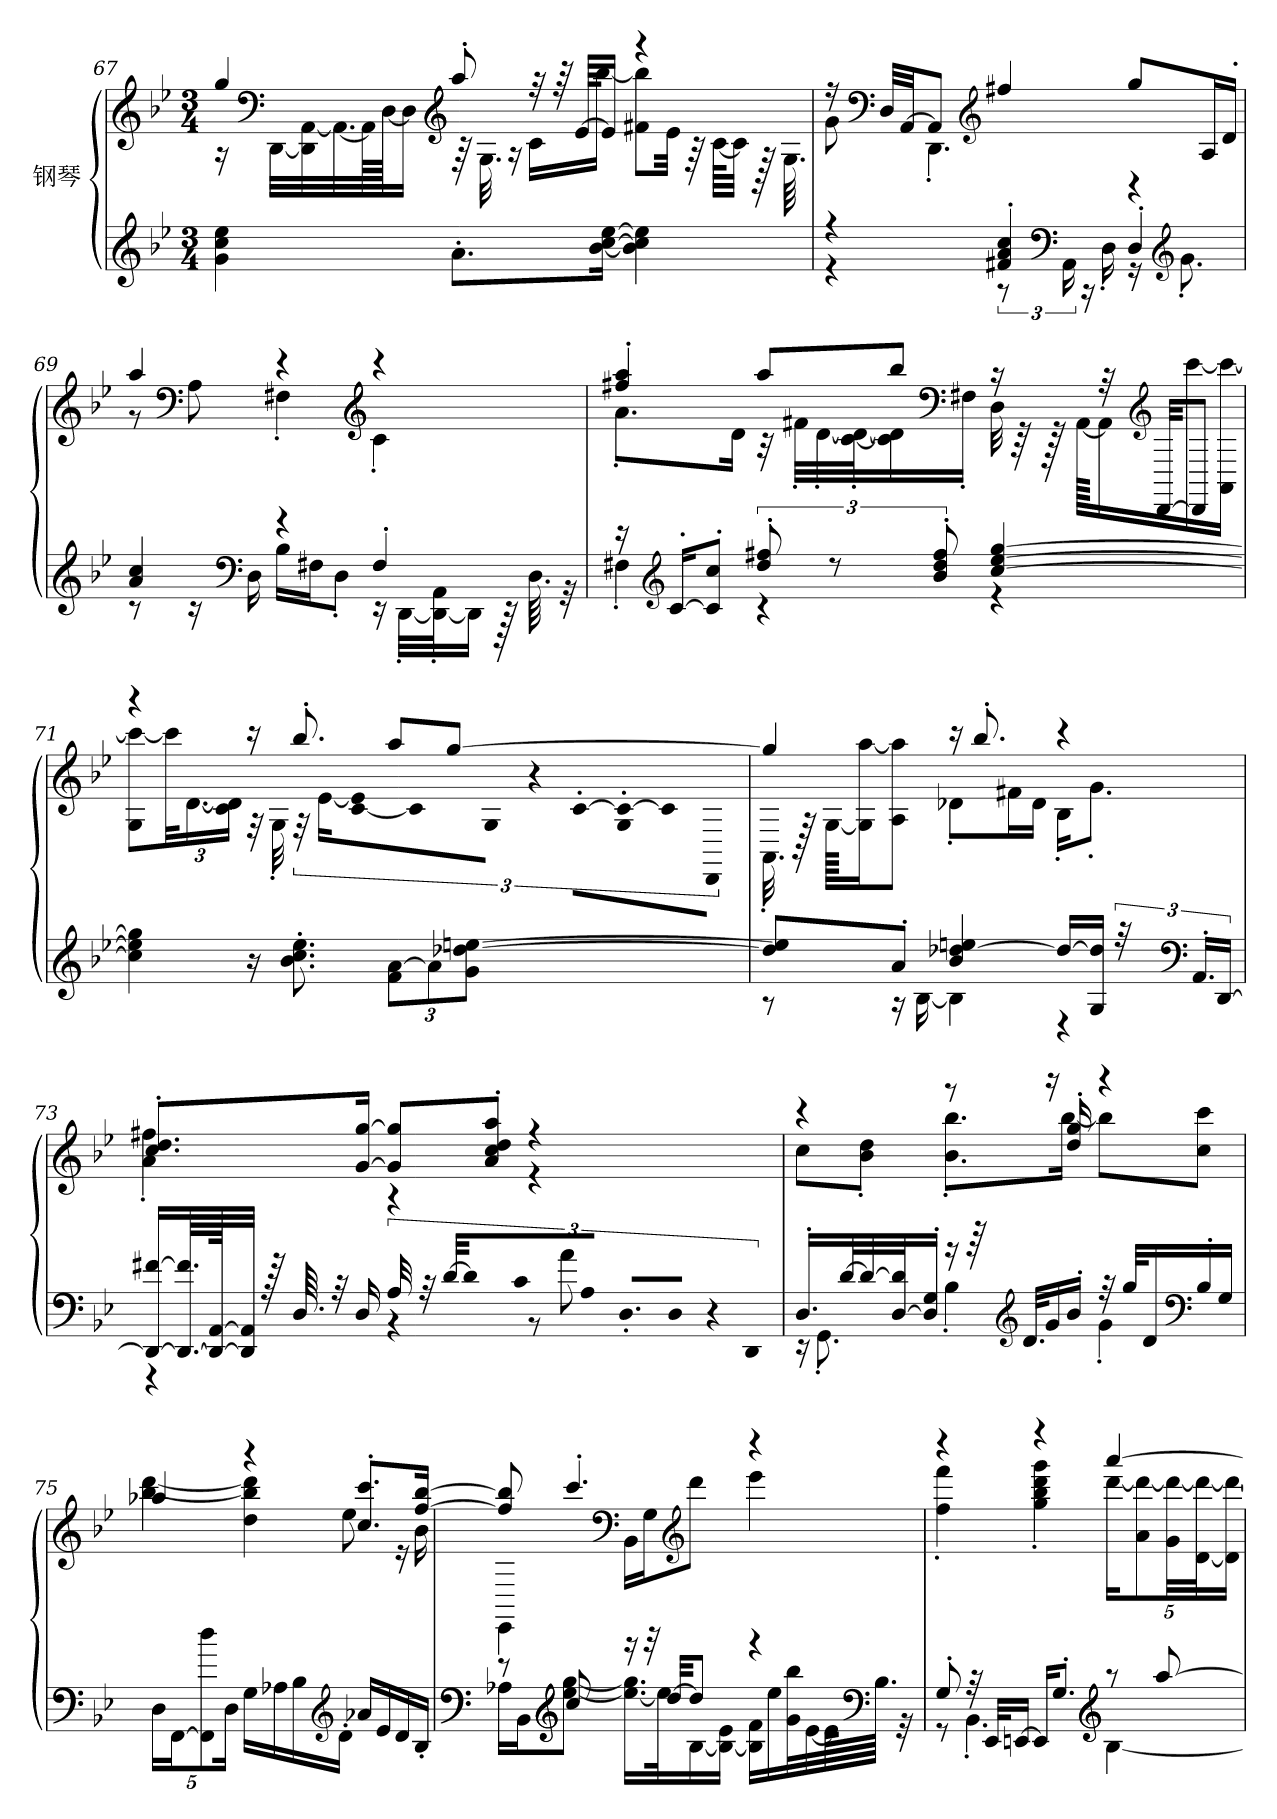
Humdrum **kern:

**kern	**kern
*part1	*part1
*staff2	*staff1
*I"钢琴	*
!!LO:LB:g=z
*clefG2	*clefG2
*k[b-e-]	*k[b-e-]
*M3/4	*M3/4
=67	=67
*	*^
4g\ 4cc\ 4ee-\	4gg/	16r
*	*clefF4	*
.	.	[32DD\LLL
.	.	32DD\] [32AA\
.	.	32.AA\_
.	.	128AA\LL]
.	.	[128D\JJJ
.	.	16D\JJ]
*	*clefG2	*
8.a'\L	8aa'/	64r
.	.	32.G\
.	.	16r
.	32r	16c\LL
.	64r	.
.	[64e-/KKLL	.
[16b-\ [16cc\ [16ee-\Jk	16e-/JJ]	[16bb-\JJ
4b-\] 4cc\] 4ee-\]	4r	8f#X\ 8bb-\]L
.	.	32e-\Jkk
.	.	64r
.	.	[64c\KLLL
.	.	32c\JJJ]
.	.	128r
.	.	64.G\
!!LO:PB:g=z	!!
=68	=68	=68
*^	*	*
4r	4r	16r	8g\
*	*	*clefF4	*
.	.	32D/LLL	.
.	.	[32AA/JJ	.
.	.	8AA/J]	4.DD'\
*	*	*clefG2	*
4f#X/' 4a/' 4cc/'	12r	4ff#X/	.
*clefF4	*	*	*
.	24AA\	.	.
.	16r	.	.
.	16D'\	.	.
4D'/	16r	8gg/L	4r
*clefG2	*	*	*
.	8.g'\	.	.
.	.	16A/L	.
.	.	16d'/JJ	.
=69	=69	=69	=69
4a/ 4cc/	8r	4aa/	8r
*	*	*clefF4	*
.	16r	.	8A\
*clefF4	*	*	*
.	16D\	.	.
4r	16B-\LL	4r	4F#X'\
.	16F#X\J	.	.
.	8D'\J	.	.
*	*	*clefG2	*
4F#'/	16r	4r	4c'\
.	[32DD'\LLL	.	.
.	32DD\_' 32AA\'J	.	.
.	16DD\JJ]	.	.
.	128r	.	.
.	64.D\	.	.
.	32r	.	.
!!LO:LB:g=z	!!
=70	=70	=70	=70
16r	4F#X'\	4ff#X/' 4aa/'	8.a'\L
*clefG2	*	*	*
[16c'/KL	.	.	.
8c/]' 8cc/'J	.	.	.
.	.	.	16d\Jk
12dd/' 12ff#X/'	4r	8aa/L	32r
.	.	.	32f#X'\LLL
.	.	.	[32d'\
12r	.	.	.
.	.	.	[32c\' 32d\_'J
.	.	8bb-/J	16c\] 16d\]
12b-/' 12dd/' 12ff#/'	.	.	.
*	*	*clefF4	*
.	.	.	16F#X'\JJ
[4cc/ [4ee-/ [4gg/	4r	16r	32D\
.	.	.	64r
.	.	.	128r
.	.	.	[128AA\KKKLL
.	.	32r	16AA\]
*	*	*clefG2	*
.	.	[32DD/KKL	.
.	.	8DD/J]	[16ccc\
.	.	.	16AA\ 16ccc\_JJ
*v	*v	*	*
!!LO:LB:g=z	!!
=71	=71	=71
4cc\] 4ee-\] 4gg\]	4r	8G\ 8ccc\_L
*	*	*Xbrackettup
.	.	48ccc\KL]
.	.	[24.d\
.	.	24c\ 24d\]JJ
16r	16r	32r
.	.	32G'\
*	*	*brackettup
8.b-\' 8.cc\' 8.ee-\'	8.bb-'/	48r
.	.	[24e-\LL
.	.	[16c\ 16e-\]
.	.	32c\L]
.	.	32G\JJJ
*Xbrackettup	*	*
12f\ [12a\L	8aa/L	16r
.	.	[32c'\LLL
12a\]	.	.
.	.	32G\' 32c\_'J
.	[8gg/J	16c\]
12g\ [12dd-X\ [12een\J	.	.
.	.	16DD\JJ
=72	=72	=72
*^	*	*
8dd-/] 8ee/]L	8r	4gg/]	32.AA'\
.	.	.	128r
.	.	.	[128G\KKKLL
.	.	.	16G\] [16aa\J
8a'/J	16r	.	8A\ 8aa\]J
.	[16B-\	.	.
4b-/ [4dd-X/ 4een/	4B-\]	16r	8d-X'\L
.	.	8.bb-'/	.
.	.	.	16f#X\L
.	.	.	16d-\JJ
16dd-/LL_	4r	4r	16B-'\KL
16G/ 16dd-/]JJ	.	.	8.g'\J
*brackettup	*	*	*
48r	.	.	.
*clefF4	*	*	*
24.AA'/LL	.	.	.
[24DD/JJ	.	.	.
!!LO:LB:g=z	!!
=73	=73	=73	=73
16DD/_ [16f#X/LL	4r	8.cc/' 8.dd/'L	4a\' 4ff#X\'
64.DD/_ 64.f#/]LL	.	.	.
128DD/_ [128AA/JK	.	.	.
32DD/] 32AA/]JJJ	.	.	.
128r	.	.	.
64.D/	.	.	.
32r	.	.	.
16D/	.	[16g/ [16gg/Jk	.
48A/	4r	8g/] 8gg/]L	4r
48r	.	.	.
[48d/KLL	.	.	.
16d/]	.	.	.
16c/	.	8a/' 8cc/' 8dd/' 8aa/'J	.
16A/JJ	.	.	.
16.D'/LL	8r	4r	4r
32D/JJk	.	.	.
16r	8a\	.	.
16DD/	.	.	.
!!LO:LB:g=z	!!
=74	=74	=74	=74
16.D'/LL	16r	4r	8cc\L
.	8.GG'\	.	.
[32d/L	.	.	.
32d/_	.	.	8b-\' 8dd\'J
[32D/ 32d/]J	.	.	.
16D/]' 16G/'JJ	.	.	.
16r	4B-'\	8r	8.b-\' 8.bb-\'L
64r	.	.	.
*clefG2	*	*	*
32.d/KLL	.	.	.
16g/	.	16r	.
16b-'/JJ	.	16dd/' 16gg/'	[16bb-\Jk
32r	4g'\	4r	8bb-\L]
32gg/KLL	.	.	.
16d/	.	.	.
*clefF4	*	*	*
16B-'/	.	.	8cc\ 8ccc\J
16G/JJ	.	.	.
*v	*v	*	*
=75	=75	=75
*Xbrackettup	*	*
20D\LL	4aa-X/	[4bb-\ [4ddd\
[20FF\J	.	.
10FF\] 10dd\	.	.
20D\Jk	.	.
16G\LL	4r	4dd\ 4bb-\] 4ddd\]
16A-X\	.	.
16B-\	.	.
*clefG2	*	*
16d'\JJ	.	.
16a-X/LL	8.cc/' 8.ccc/'L	8ee-\
16e-/	.	.
16d/	.	16r
16B-'/JJ	[16ff/ [16bb-/Jk	16b-\
!!LO:LB:g=z	!!
=76	=76	=76
*clefF4	*	*
*^	*	*
8r	16A-X\LL	8ff/] 8bb-/]	4EE-\
.	16BB-\J	.	.
*clefG2	*	*	*
8cc/	[8ee-\ [8gg\J	4.ccc'/	.
*	*	*clefF4	*
16r	16.ee-\_ 16.gg\]LL	.	16BB-\LL
32r	.	.	16G\J
[32dd/KKL	32ee-\K]	.	.
*	*	*clefG2	*
8dd/J]	[16B-\	.	8ddd\J
.	16B-\_ 16e-\JJ	.	.
4r	16B-\] 16f\LL	4r	4eee-\
.	16ee-\	.	.
.	32g\ 32bb-\L	.	.
.	[32e-\	.	.
.	128e-\KL]	.	.
*clefF4	*	*	*
.	64.B-\JJJJ	.	.
.	32r	.	.
=77	=77	=77	=77
8G'/	8r	4r	4ff\' 4fff\'
32r	4.BB-'\	.	.
32EE-/KLL	.	.	.
[16EEn/JJ	.	.	.
16EE/KL]	.	4r	4gg\' 4bb-\' 4ddd\' 4ggg\'
8.G'/J	.	.	.
*clefG2	*	*	*
*	*	*	*Xbrackettup
8r	[4B-\	[4aaa/	[20ddd\KL
.	.	.	10a\ 10ddd\_
[8aa/	.	.	.
.	.	.	40g\ 40ddd\_LL
.	.	.	[40d\ 40ddd\_J
.	.	.	20d\] 20ddd\_JJ
*v	*v	*	*
*	*v	*v
=	=
*-	*-
